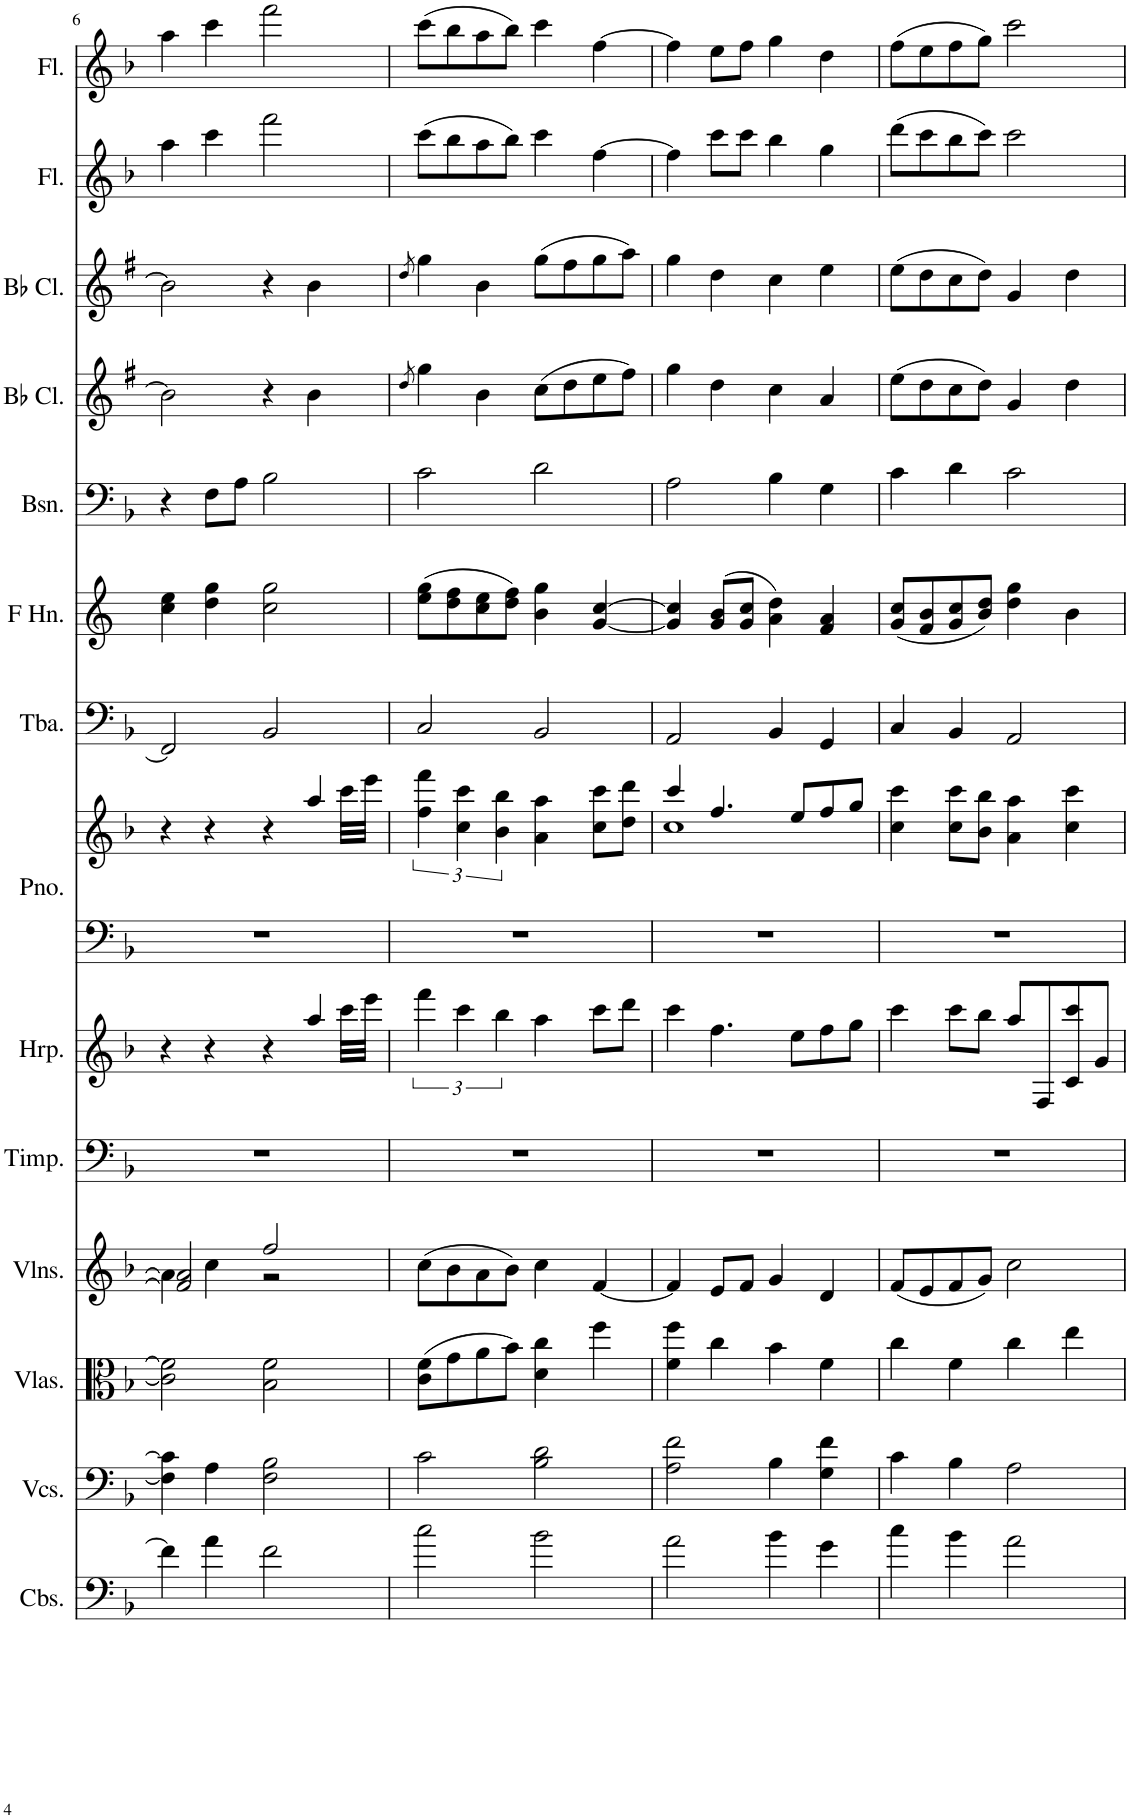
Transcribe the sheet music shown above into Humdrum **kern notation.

**kern	**kern	**kern	**kern	**kern	**kern	**kern	**kern	**kern	**kern	**kern	**kern	**kern	**kern	**kern
*part14	*part13	*part12	*part11	*part10	*part9	*part8	*part8	*part7	*part6	*part5	*part4	*part3	*part2	*part1
*staff15	*staff14	*staff13	*staff12	*staff11	*staff10	*staff9	*staff8	*staff7	*staff6	*staff5	*staff4	*staff3	*staff2	*staff1
*I"Contrabasses	*I"Violoncellos	*I"Violas	*I"Violins	*I"Timpani	*I"Harp	*I"Piano	*	*I"Tuba	*I"Horn in F	*I"Bassoon	*I"Bb Clarinet	*I"Bb Clarinet	*I"Flute	*I"Flute
*I'Cbs.	*I'Vcs.	*I'Vlas.	*I'Vlns.	*I'Timp.	*I'Hrp.	*I'Pno.	*	*I'Tba.	*	*I'Bsn.	*I'Bb Cl.	*I'Bb Cl.	*I'Fl.	*I'Fl.
!!LO:PB:g=z
*clefF4	*clefF4	*clefC3	*clefG2	*clefF4	*clefG2	*clefF4	*clefG2	*clefF4	*clefG2	*clefF4	*clefG2	*clefG2	*clefG2	*clefG2
*Trd7c12	*	*	*	*	*	*	*	*	*Trd4c7	*	*Trd1c2	*Trd1c2	*	*
*k[b-]	*k[b-]	*k[b-]	*k[b-]	*k[b-]	*k[b-]	*k[b-]	*k[b-]	*k[b-]	*k[]	*k[b-]	*k[f#]	*k[f#]	*k[b-]	*k[b-]
*M4/4	*M4/4	*M4/4	*M4/4	*M4/4	*M4/4	*M4/4	*M4/4	*M4/4	*M4/4	*M4/4	*M4/4	*M4/4	*M4/4	*M4/4
=6	=6	=6	=6	=6	=6	=6	=6	=6	=6	=6	=6	=6	=6	=6
*	*	*	*^	*	*^	*	*^	*	*	*	*	*	*	*
4f\]	4F\] 4c\]	2c\] 2f\]	2f/] 2a/]	4a\	1r	4r	2...ryy	1r	4r	2...ryy	2FF/]	4cc\ 4ee\	4r	2b\]	2b\]	4aa\	4aa\
4a\	4A\	.	.	4cc\	.	4r	.	.	4r	.	.	4dd\ 4gg\	8F\L	.	.	4ccc\	4ccc\
.	.	.	.	.	.	.	.	.	.	.	.	.	8A\J	.	.	.	.
2f\	2F\ 2B-\	2B-\ 2f\	2ff/	2r	.	4r	.	.	4r	.	2BB-/	2cc\ 2gg\	2B-\	4r	4r	2fff\	2fff\
.	.	.	.	.	.	4aa/	.	.	4aa/	.	.	.	.	4b\	4b\	.	.
.	.	.	.	.	.	.	32ccc\LLL	.	.	32ccc\LLL	.	.	.	.	.	.	.
.	.	.	.	.	.	.	32eee\JJJ	.	.	32eee\JJJ	.	.	.	.	.	.	.
*	*	*	*v	*v	*	*v	*v	*	*v	*v	*	*	*	*	*	*	*
=7	=7	=7	=7	=7	=7	=7	=7	=7	=7	=7	=7	=7	=7	=7
.	.	.	.	.	.	.	.	.	.	.	8qdd/	8qdd/	.	.
2cc\	2c\	(8c\ 8f\L	(8cc\L	1r	6fff\	1r	6ff\ 6fff\	2C/	(8ee\ 8gg\L	2c\	4gg\	4gg\	(8ccc\L	(8ccc\L
.	.	8g\	8b-\	.	.	.	.	.	8dd\ 8ff\	.	.	.	8bb-\	8bb-\
.	.	.	.	.	6ccc\	.	6cc\ 6ccc\	.	.	.	.	.	.	.
.	.	8a\	8a\	.	.	.	.	.	8cc\ 8ee\	.	4b\	4b\	8aa\	8aa\
.	.	.	.	.	6bb-\	.	6b-\ 6bb-\	.	.	.	.	.	.	.
.	.	8b-\J)	8b-\J)	.	.	.	.	.	8dd\ 8ff\J)	.	.	.	8bb-\J)	8bb-\J)
2b-\	2B-\ 2d\	4d\ 4cc\	4cc\	.	4aa\	.	4a\ 4aa\	2BB-/	4b\ 4gg\	2d\	(8cc\L	(8gg\L	4ccc\	4ccc\
.	.	.	.	.	.	.	.	.	.	.	8dd\	8ff#\	.	.
.	.	4ff\	[4f/	.	8ccc\L	.	8cc\ 8ccc\L	.	[4g/ [4cc/	.	8ee\	8gg\	[4ff\	[4ff\
.	.	.	.	.	8ddd\J	.	8dd\ 8ddd\J	.	.	.	8ff#\J)	8aa\J)	.	.
=8	=8	=8	=8	=8	=8	=8	=8	=8	=8	=8	=8	=8	=8	=8
*	*	*	*	*	*	*	*^	*	*	*	*	*	*	*
2a\	2A\ 2f\	4f\ 4ff\	4f/]	1r	4ccc\	1r	4ccc/	1cc	2AA/	4g/] 4cc/]	2A\	4gg\	4gg\	4ff\]	4ff\]
.	.	4cc\	8e/L	.	4.ff\	.	4.ff/	.	.	(8g/ 8b/L	.	4dd\	4dd\	8ccc\L	8ee\L
.	.	.	8f/J	.	.	.	.	.	.	8g/ 8cc/J	.	.	.	8ccc\J	8ff\J
4b-\	4B-\	4b-\	4g/	.	.	.	.	.	4BB-/	4a\ 4dd\)	4B-\	4cc\	4cc\	4bb-\	4gg\
.	.	.	.	.	8ee\L	.	8ee/L	.	.	.	.	.	.	.	.
4g\	4G\ 4f\	4f\	4d/	.	8ff\	.	8ff/	.	4GG/	4f/ 4a/	4G\	4a/	4ee\	4gg\	4dd\
.	.	.	.	.	8gg\J	.	8gg/J	.	.	.	.	.	.	.	.
*	*	*	*	*	*	*	*v	*v	*	*	*	*	*	*	*
=9	=9	=9	=9	=9	=9	=9	=9	=9	=9	=9	=9	=9	=9	=9
4cc\	4c\	4cc\	(8f/L	1r	4ccc\	1r	4cc\ 4ccc\	4C/	(8g/ 8cc/L	4c\	(8ee\L	(8ee\L	(8ddd\L	(8ff\L
.	.	.	8e/	.	.	.	.	.	8f/ 8b/	.	8dd\	8dd\	8ccc\	8ee\
4b-\	4B-\	4f\	8f/	.	8ccc\L	.	8cc\ 8ccc\L	4BB-/	8g/ 8cc/	4d\	8cc\	8cc\	8bb-\	8ff\
.	.	.	8g/J)	.	8bb-\J	.	8b-\ 8bb-\J	.	8b/ 8dd/J)	.	8dd\J)	8dd\J)	8ccc\J)	8gg\J)
2a\	2A\	4cc\	2cc\	.	8aa/L	.	4a\ 4aa\	2AA/	4dd\ 4gg\	2c\	4g/	4g/	2ccc\	2ccc\
.	.	.	.	.	8F/	.	.	.	.	.	.	.	.	.
.	.	4ee\	.	.	8c/ 8ccc/	.	4cc\ 4ccc\	.	4b\	.	4dd\	4dd\	.	.
.	.	.	.	.	8g/J	.	.	.	.	.	.	.	.	.
=	=	=	=	=	=	=	=	=	=	=	=	=	=	=
*-	*-	*-	*-	*-	*-	*-	*-	*-	*-	*-	*-	*-	*-	*-
